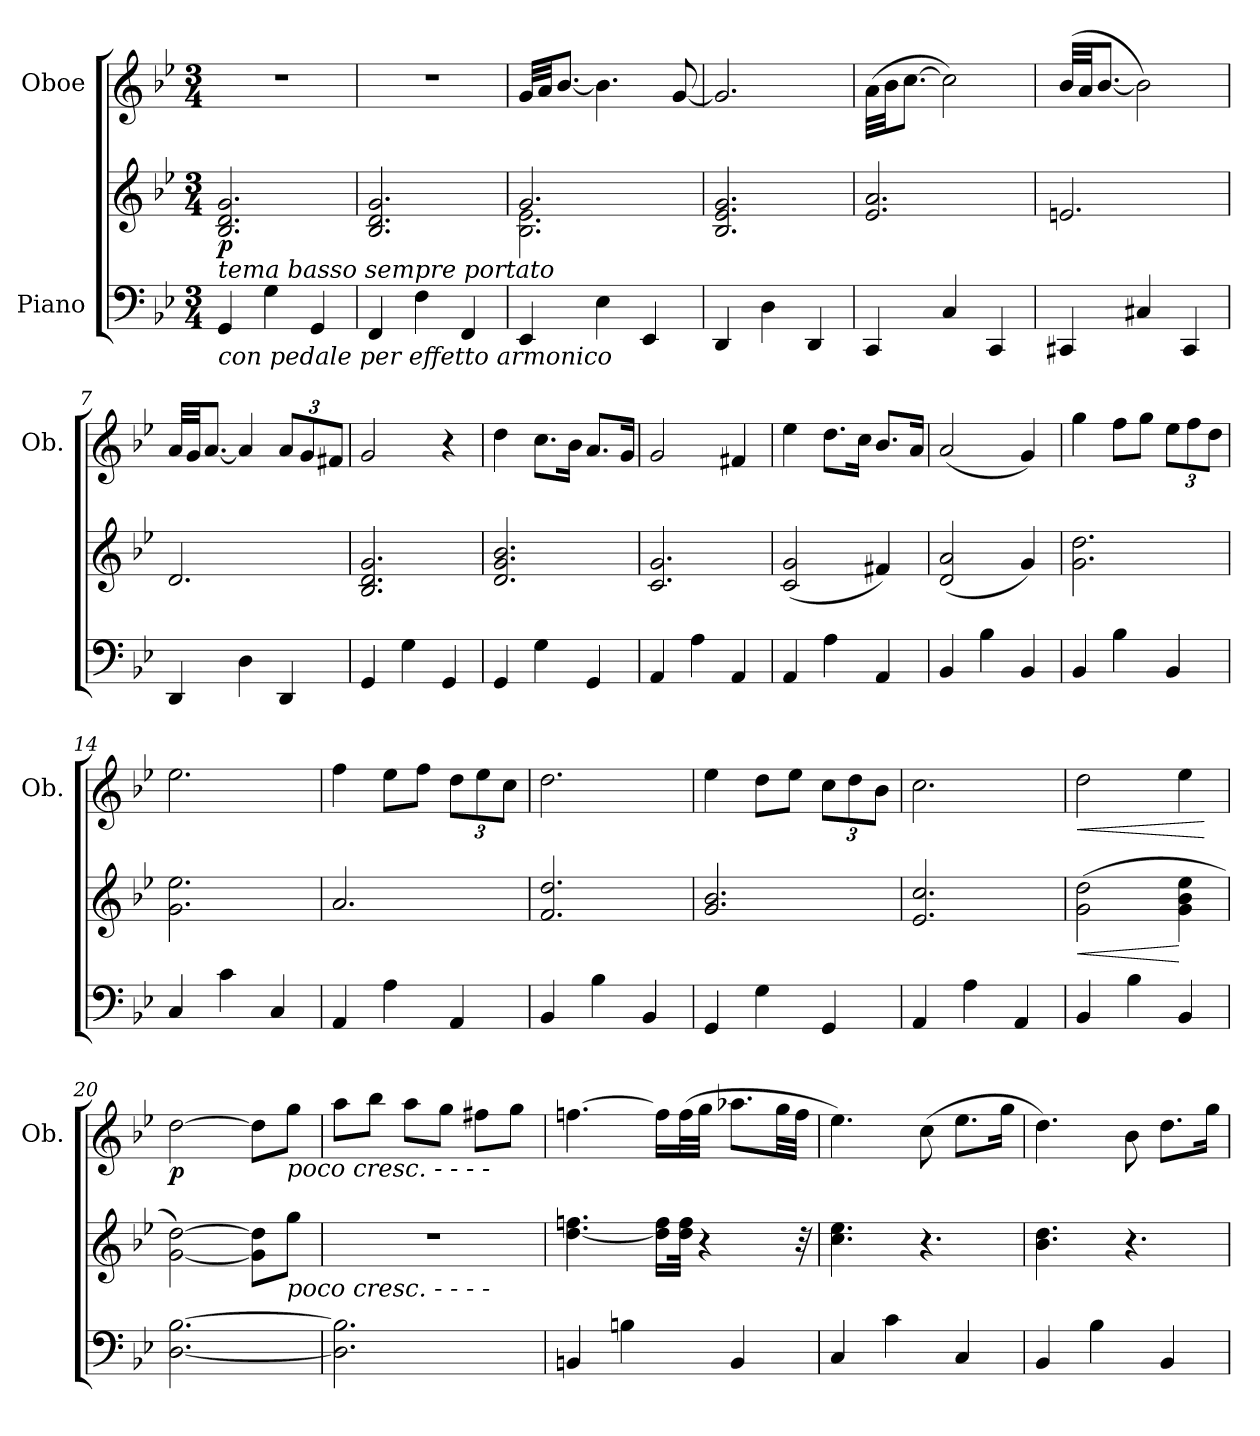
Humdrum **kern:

**kern	**kern	**dynam	**kern	**dynam
*part2	*part2	*part2	*part1	*part1
*staff3	*staff2	*staff2/3	*staff1	*staff1
*I"Piano	*	*	*I"Oboe	*
*	*	*	*I'Ob.	*
*clefF4	*clefG2	*	*clefG2	*
*k[b-e-]	*k[b-e-]	*	*k[b-e-]	*
*M3/4	*M3/4	*	*M3/4	*
*MM53	*MM53	*	*MM53	*
=1	=1	=1	=1	=1
!LO:TX:a:i:t=tema basso sempre portato	!	!	!	!
!LO:TX:b:i:t=con pedale per effetto armonico	!	!	!	!
!	!	!LO:DY:b	!	!
4GG/	2.B-/ 2.d/ 2.g/	p	2.r	.
4G\	.	.	.	.
4GG/	.	.	.	.
=2	=2	=2	=2	=2
4FF/	2.B-/ 2.d/ 2.g/	.	2.r	.
4F\	.	.	.	.
4FF/	.	.	.	.
=3	=3	=3	=3	=3
*	*^	*	*	*
4EE-/	2.g/	2.B-\ 2.e-\	.	32g/LLL	.
.	.	.	.	32a/JJ	.
.	.	.	.	[8.b-/J	.
4E-\	.	.	.	4.b-\]	.
4EE-/	.	.	.	.	.
.	.	.	.	[8g/	.
*	*v	*v	*	*	*
=4	=4	=4	=4	=4
4DD/	2.B-/ 2.e-/ 2.g/	.	2.g/]	.
4D\	.	.	.	.
4DD/	.	.	.	.
=5	=5	=5	=5	=5
4CC/	2.e-/ 2.a/	.	(32a\LLL	.
.	.	.	32b-\JJ	.
.	.	.	[8.cc\J	.
4C/	.	.	2cc\])	.
4CC/	.	.	.	.
=6	=6	=6	=6	=6
4CC#X/	2.en/	.	(32b-/LLL	.
.	.	.	32a/JJ	.
.	.	.	[8.b-/J	.
4C#X/	.	.	2b-\])	.
4CC#/	.	.	.	.
!!LO:LB:g=z
=7	=7	=7	=7	=7
4DD/	2.d/	.	32a/LLL	.
.	.	.	32g/JJ	.
.	.	.	[8.a/J	.
4D\	.	.	4a/]	.
*	*	*	*Xbrackettup	*
4DD/	.	.	12a/L	.
.	.	.	12g/	.
.	.	.	12f#X/J	.
=8	=8	=8	=8	=8
4GG/	2.B-/ 2.d/ 2.g/	.	2g/	.
4G\	.	.	.	.
4GG/	.	.	4r	.
=9	=9	=9	=9	=9
4GG/	2.d/ 2.g/ 2.b-/	.	4dd\	.
4G\	.	.	8.cc\L	.
.	.	.	16b-\Jk	.
4GG/	.	.	8.a/L	.
.	.	.	16g/Jk	.
=10	=10	=10	=10	=10
4AA/	2.c/ 2.g/	.	2g/	.
4A\	.	.	.	.
4AA/	.	.	4f#X/	.
=11	=11	=11	=11	=11
4AA/	(2c/ 2g/	.	4ee-\	.
4A\	.	.	8.dd\L	.
.	.	.	16cc\Jk	.
4AA/	4f#X/)	.	8.b-/L	.
.	.	.	16a/Jk	.
=12	=12	=12	=12	=12
4BB-/	(2d/ 2a/	.	(2a/	.
4B-\	.	.	.	.
4BB-/	4g/)	.	4g/)	.
=13	=13	=13	=13	=13
4BB-/	2.g\ 2.dd\	.	4gg\	.
4B-\	.	.	8ff\L	.
.	.	.	8gg\J	.
4BB-/	.	.	12ee-\L	.
.	.	.	12ff\	.
.	.	.	12dd\J	.
!!LO:LB:g=z
=14	=14	=14	=14	=14
4C/	2.g\ 2.ee-\	.	2.ee-\	.
4c\	.	.	.	.
4C/	.	.	.	.
=15	=15	=15	=15	=15
4AA/	2.a/	.	4ff\	.
4A\	.	.	8ee-\L	.
.	.	.	8ff\J	.
4AA/	.	.	12dd\L	.
.	.	.	12ee-\	.
.	.	.	12cc\J	.
=16	=16	=16	=16	=16
4BB-/	2.f/ 2.dd/	.	2.dd\	.
4B-\	.	.	.	.
4BB-/	.	.	.	.
=17	=17	=17	=17	=17
4GG/	2.g/ 2.b-/	.	4ee-\	.
4G\	.	.	8dd\L	.
.	.	.	8ee-\J	.
4GG/	.	.	12cc\L	.
.	.	.	12dd\	.
.	.	.	12b-\J	.
=18	=18	=18	=18	=18
4AA/	2.e-/ 2.cc/	.	2.cc\	.
4A\	.	.	.	.
4AA/	.	.	.	.
=19	=19	=19	=19	=19
!	!	!LO:HP:b	!	!LO:HP:b
4BB-/	(2g\ 2dd\	<	2dd\	<
4B-\	.	.	.	.
4BB-/	4g\ 4b-\ 4ee-\	[	4ee-\	.
.	.	.	.	[
=20	=20	=20	=20	=20
!	!	!LO:DY:a=2	!	!
!	!	!LO:DY:n=1:b	!	!LO:DY:b
[2.D\ [2.B-\	[2g\ [2dd\)	other-dynamics p	[2dd\	p
.	8g\] 8dd\]L	.	8dd\L]	.
!	!	!	!LO:TX:b:i:t=poco cresc.   -   -   -   -	!
!	!LO:TX:b:i:t=poco cresc.   -   -   -   -	!	!	!
.	8gg\J	.	8gg\J	.
!!LO:LB:g=z
=21	=21	=21	=21	=21
2.D\] 2.B-\]	2.r	.	8aa\L	.
.	.	.	8bb-\J	.
.	.	.	8aa\L	.
.	.	.	8gg\J	.
.	.	.	8ff#X\L	.
.	.	.	8gg\J	.
=22	=22	=22	=22	=22
4BBn/	[4.dd\ 4.ffn\	.	[4.ffn\	.
4Bn\	.	.	.	.
.	16dd\] 16ff\LL	.	16ff\LL]	.
.	32dd\ 32ff\JJk	.	(32ff\L	.
.	4r	.	32gg\JJJ	.
4BB/	.	.	8.aa-X\L	.
.	.	.	32gg\LL	.
.	32r	.	32ff\JJJ	.
=23	=23	=23	=23	=23
4C/	4.cc\ 4.ee-\	.	4.ee-\)	.
4c\	.	.	.	.
.	4.r	.	(8cc\	.
4C/	.	.	8.ee-\L	.
.	.	.	16gg\Jk	.
=24	=24	=24	=24	=24
4BB-/	4.b-\ 4.dd\	.	4.dd\)	.
4B-\	.	.	.	.
.	4.r	.	8b-\	.
4BB-/	.	.	8.dd\L	.
.	.	.	16gg\Jk	.
=	=	=	=	=
*-	*-	*-	*-	*-
